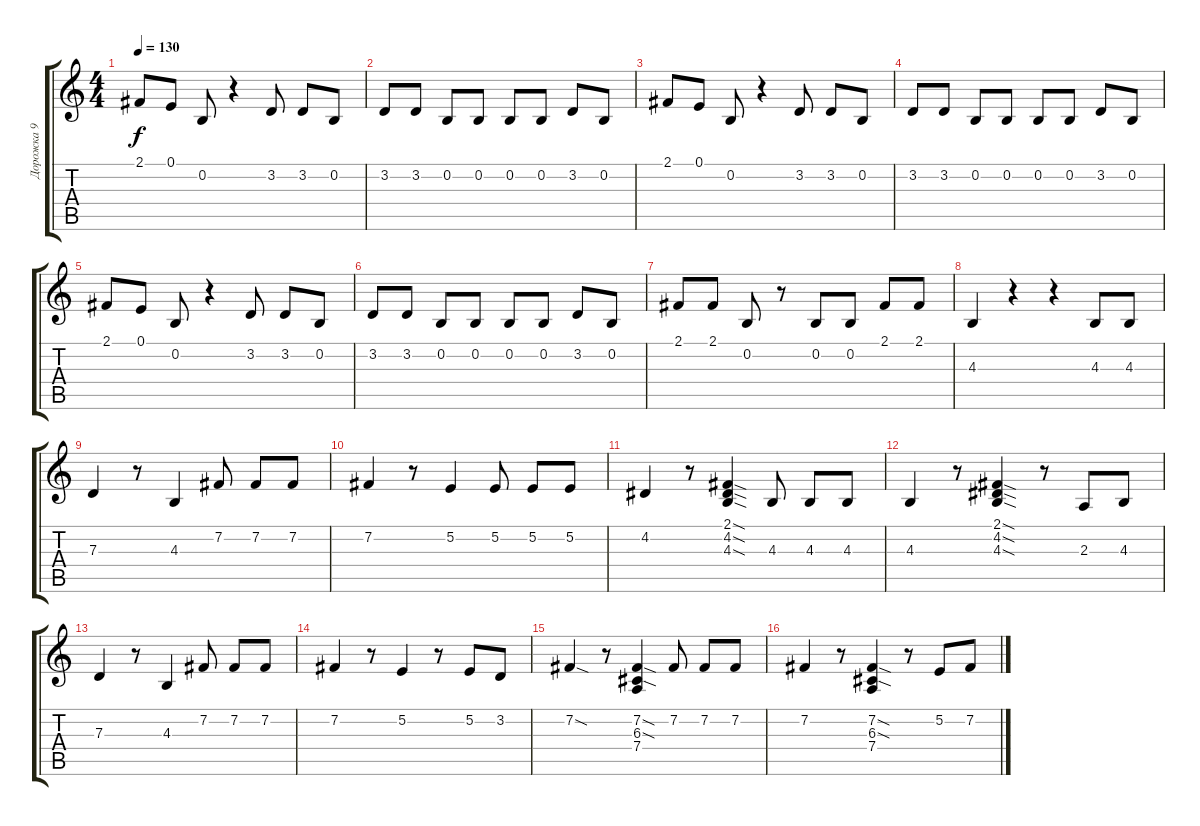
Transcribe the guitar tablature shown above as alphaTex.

\track ("Дорожка 9" "Дорожка 9") {solo instrument baritonesax}
\staff {score tabs}
\tuning (E4 B3 G3 D3 A2 E2) {hide}
\ts (4 4)
\tempo 130
\clef g2
\ks c
2.1.8{dy f} 0.1.8 0.2.8 r.4 3.2.8 3.2.8 0.2.8 |
3.2.8 3.2.8 0.2.8 0.2.8 0.2.8 0.2.8 3.2.8 0.2.8 |
2.1.8 0.1.8 0.2.8 r.4 3.2.8 3.2.8 0.2.8 |
3.2.8 3.2.8 0.2.8 0.2.8 0.2.8 0.2.8 3.2.8 0.2.8 |
2.1.8 0.1.8 0.2.8 r.4 3.2.8 3.2.8 0.2.8 |
3.2.8 3.2.8 0.2.8 0.2.8 0.2.8 0.2.8 3.2.8 0.2.8 |
2.1.8 2.1.8 0.2.8 r.8 0.2.8 0.2.8 2.1.8 2.1.8 |
4.3.4 r.4 r.4 4.3.8 4.3.8 |
7.3.4 r.8 4.3.4 7.2.8 7.2.8 7.2.8 |
7.2.4 r.8 5.2.4 5.2.8 5.2.8 5.2.8 |
4.2.4 r.8 (2.1{sod} 4.2{sod} 4.3{sod}).4 4.3.8 4.3.8 4.3.8 |
4.3.4 r.8 (2.1{sod} 4.2{sod} 4.3{sod}).4 r.8 2.3.8 4.3.8 |
7.3.4 r.8 4.3.4 7.2.8 7.2.8 7.2.8 |
7.2.4 r.8 5.2.4 r.8 5.2.8 3.2.8 |
7.2{sod}.4 r.8 (7.2{sod} 6.3{sod} 7.4).4 7.2.8 7.2.8 7.2.8 |
7.2.4 r.8 (7.2{sod} 6.3{sod} 7.4).4 r.8 5.2.8 7.2.8
